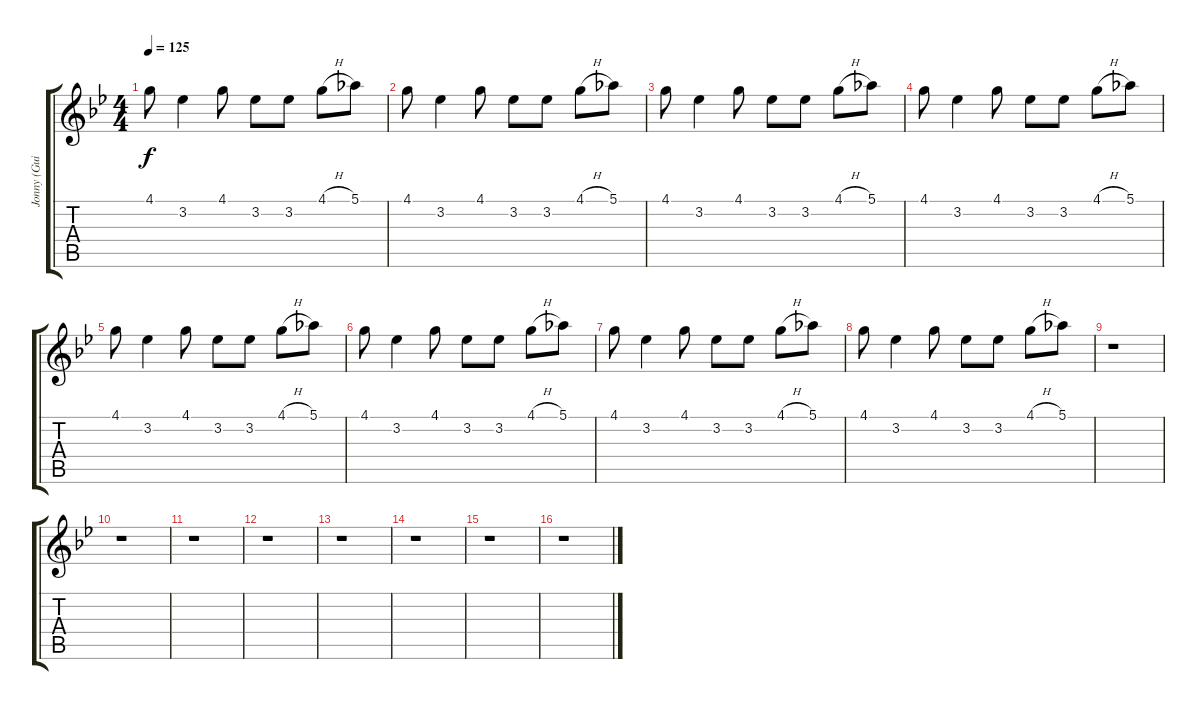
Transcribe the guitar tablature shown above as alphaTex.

\track ("Jonny (Guitar 3)" "Jonny (Gui") {instrument electricguitarjazz}
\staff {score tabs}
\tuning (Eb4 C4 G3 D3 A2 E2) {hide}
\ts (4 4)
\tempo 125
\clef g2
\ks bb
4.1.8{dy f} 3.2.4 4.1.8 3.2.8 3.2.8 4.1{h}.8 5.1.8 |
4.1.8 3.2.4 4.1.8 3.2.8 3.2.8 4.1{h}.8 5.1.8 |
4.1.8 3.2.4 4.1.8 3.2.8 3.2.8 4.1{h}.8 5.1.8 |
4.1.8 3.2.4 4.1.8 3.2.8 3.2.8 4.1{h}.8 5.1.8 |
4.1.8 3.2.4 4.1.8 3.2.8 3.2.8 4.1{h}.8 5.1.8 |
4.1.8 3.2.4 4.1.8 3.2.8 3.2.8 4.1{h}.8 5.1.8 |
4.1.8 3.2.4 4.1.8 3.2.8 3.2.8 4.1{h}.8 5.1.8 |
4.1.8 3.2.4 4.1.8 3.2.8 3.2.8 4.1{h}.8 5.1.8 |
r.1 |
r.1 |
r.1 |
r.1 |
r.1 |
r.1 |
r.1 |
r.1
